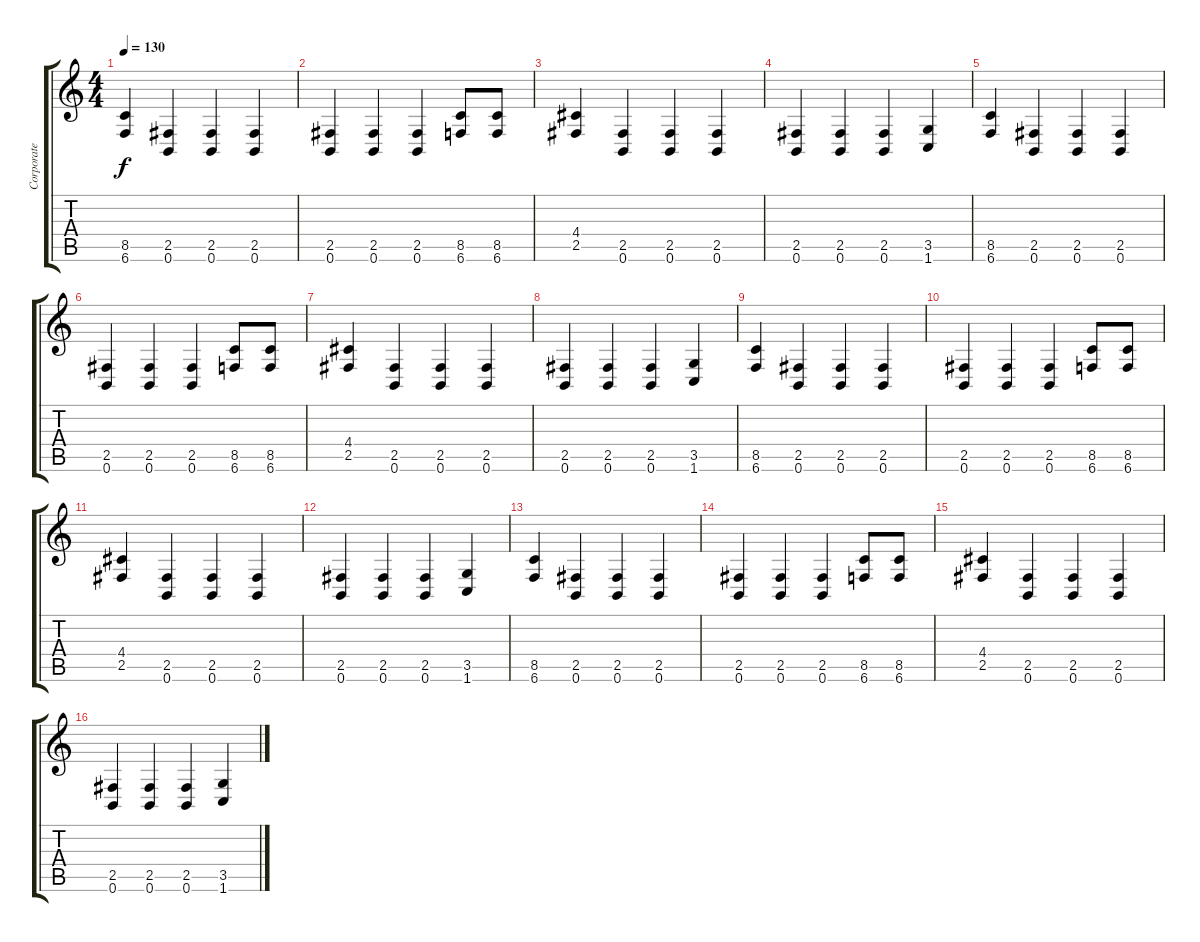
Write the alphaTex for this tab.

\track ("Corporate Death (L)" "Corporate ") {instrument distortionguitar}
\staff {score tabs}
\tuning (B3 Gb3 D3 A2 E2 B1) {hide}
\ts (4 4)
\tempo 130
\clef g2
\ks c
(8.5 6.6).4{dy f instrument distortionguitar} (2.5 0.6).4 (2.5 0.6).4 (2.5 0.6).4 |
(2.5 0.6).4 (2.5 0.6).4 (2.5 0.6).4 (8.5 6.6).8 (8.5 6.6).8 |
(4.4 2.5).4 (2.5 0.6).4 (2.5 0.6).4 (2.5 0.6).4 |
(2.5 0.6).4 (2.5 0.6).4 (2.5 0.6).4 (3.5 1.6).4 |
(8.5 6.6).4 (2.5 0.6).4 (2.5 0.6).4 (2.5 0.6).4 |
(2.5 0.6).4 (2.5 0.6).4 (2.5 0.6).4 (8.5 6.6).8 (8.5 6.6).8 |
(4.4 2.5).4 (2.5 0.6).4 (2.5 0.6).4 (2.5 0.6).4 |
(2.5 0.6).4 (2.5 0.6).4 (2.5 0.6).4 (3.5 1.6).4 |
(8.5 6.6).4 (2.5 0.6).4 (2.5 0.6).4 (2.5 0.6).4 |
(2.5 0.6).4 (2.5 0.6).4 (2.5 0.6).4 (8.5 6.6).8 (8.5 6.6).8 |
(4.4 2.5).4 (2.5 0.6).4 (2.5 0.6).4 (2.5 0.6).4 |
(2.5 0.6).4 (2.5 0.6).4 (2.5 0.6).4 (3.5 1.6).4 |
(8.5 6.6).4 (2.5 0.6).4 (2.5 0.6).4 (2.5 0.6).4 |
(2.5 0.6).4 (2.5 0.6).4 (2.5 0.6).4 (8.5 6.6).8 (8.5 6.6).8 |
(4.4 2.5).4 (2.5 0.6).4 (2.5 0.6).4 (2.5 0.6).4 |
(2.5 0.6).4 (2.5 0.6).4 (2.5 0.6).4 (3.5 1.6).4
